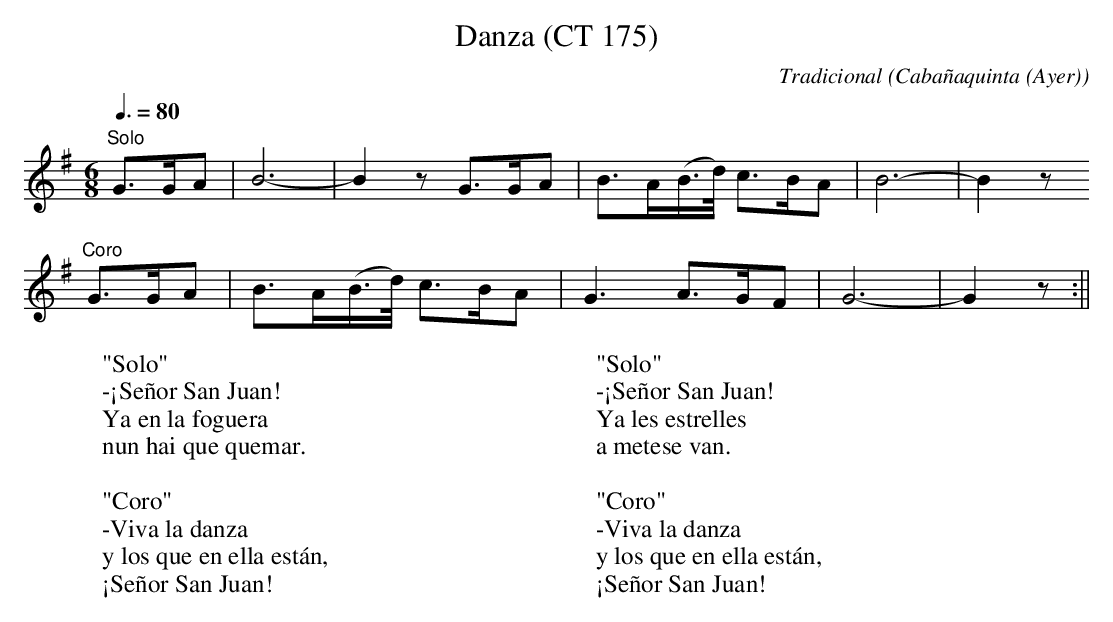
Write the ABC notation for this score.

X:1
T:Danza (CT 175)
C:Tradicional
O:Cabañaquinta (Ayer)
M:6/8
L:1/8
Q:3/8=80
K:G
"Solo"
G>GA|B6-|B2 z G>GA|B>A(B/>d/) c>BA|B6-|B2 z
"Coro"
G>GA|B>A(B/>d/) c>BA|G3 A>GF|G6-|G2 z :||
W:"Solo"
W:-¡Señor San Juan!
W:Ya en la foguera
W:nun hai que quemar.
W:
W:"Coro"
W:-Viva la danza
W:y los que en ella están,
W:¡Señor San Juan!
W:
W:"Solo"
W:-¡Señor San Juan!
W:Ya les estrelles
W:a metese van.
W:
W:"Coro"
W:-Viva la danza
W:y los que en ella están,
W:¡Señor San Juan!
W:
